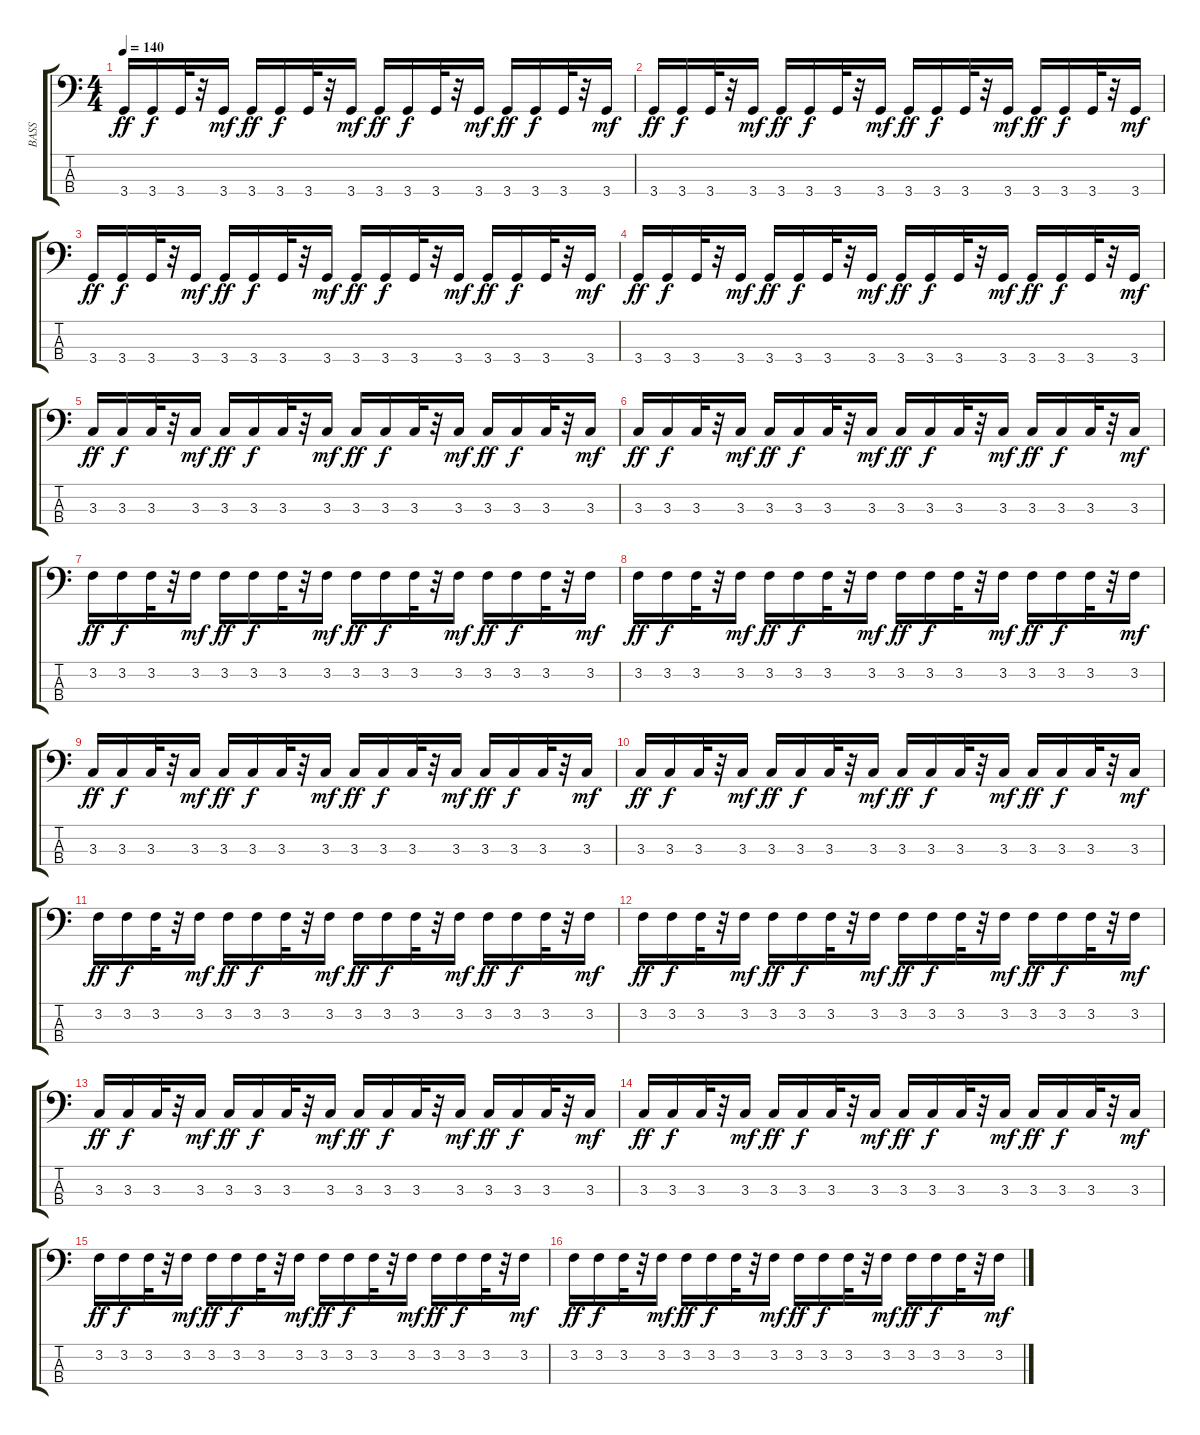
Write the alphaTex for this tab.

\track ("BASS " "BASS ") {instrument electricbassfinger}
\staff {score tabs}
\tuning (G2 D2 A1 E1) {hide}
\ts (4 4)
\tempo 140
\clef f4
\ks c
3.4.16{dy ff} 3.4.16{dy f} 3.4.32 r.32 3.4.16{dy mf} 3.4.16{dy ff} 3.4.16{dy f} 3.4.32 r.32 3.4.16{dy mf} 3.4.16{dy ff} 3.4.16{dy f} 3.4.32 r.32 3.4.16{dy mf} 3.4.16{dy ff} 3.4.16{dy f} 3.4.32 r.32 3.4.16{dy mf} |
3.4.16{dy ff} 3.4.16{dy f} 3.4.32 r.32 3.4.16{dy mf} 3.4.16{dy ff} 3.4.16{dy f} 3.4.32 r.32 3.4.16{dy mf} 3.4.16{dy ff} 3.4.16{dy f} 3.4.32 r.32 3.4.16{dy mf} 3.4.16{dy ff} 3.4.16{dy f} 3.4.32 r.32 3.4.16{dy mf} |
3.4.16{dy ff} 3.4.16{dy f} 3.4.32 r.32 3.4.16{dy mf} 3.4.16{dy ff} 3.4.16{dy f} 3.4.32 r.32 3.4.16{dy mf} 3.4.16{dy ff} 3.4.16{dy f} 3.4.32 r.32 3.4.16{dy mf} 3.4.16{dy ff} 3.4.16{dy f} 3.4.32 r.32 3.4.16{dy mf} |
3.4.16{dy ff} 3.4.16{dy f} 3.4.32 r.32 3.4.16{dy mf} 3.4.16{dy ff} 3.4.16{dy f} 3.4.32 r.32 3.4.16{dy mf} 3.4.16{dy ff} 3.4.16{dy f} 3.4.32 r.32 3.4.16{dy mf} 3.4.16{dy ff} 3.4.16{dy f} 3.4.32 r.32 3.4.16{dy mf} |
3.3.16{dy ff} 3.3.16{dy f} 3.3.32 r.32 3.3.16{dy mf} 3.3.16{dy ff} 3.3.16{dy f} 3.3.32 r.32 3.3.16{dy mf} 3.3.16{dy ff} 3.3.16{dy f} 3.3.32 r.32 3.3.16{dy mf} 3.3.16{dy ff} 3.3.16{dy f} 3.3.32 r.32 3.3.16{dy mf} |
3.3.16{dy ff} 3.3.16{dy f} 3.3.32 r.32 3.3.16{dy mf} 3.3.16{dy ff} 3.3.16{dy f} 3.3.32 r.32 3.3.16{dy mf} 3.3.16{dy ff} 3.3.16{dy f} 3.3.32 r.32 3.3.16{dy mf} 3.3.16{dy ff} 3.3.16{dy f} 3.3.32 r.32 3.3.16{dy mf} |
3.2.16{dy ff} 3.2.16{dy f} 3.2.32 r.32 3.2.16{dy mf} 3.2.16{dy ff} 3.2.16{dy f} 3.2.32 r.32 3.2.16{dy mf} 3.2.16{dy ff} 3.2.16{dy f} 3.2.32 r.32 3.2.16{dy mf} 3.2.16{dy ff} 3.2.16{dy f} 3.2.32 r.32 3.2.16{dy mf} |
3.2.16{dy ff} 3.2.16{dy f} 3.2.32 r.32 3.2.16{dy mf} 3.2.16{dy ff} 3.2.16{dy f} 3.2.32 r.32 3.2.16{dy mf} 3.2.16{dy ff} 3.2.16{dy f} 3.2.32 r.32 3.2.16{dy mf} 3.2.16{dy ff} 3.2.16{dy f} 3.2.32 r.32 3.2.16{dy mf} |
3.3.16{dy ff} 3.3.16{dy f} 3.3.32 r.32 3.3.16{dy mf} 3.3.16{dy ff} 3.3.16{dy f} 3.3.32 r.32 3.3.16{dy mf} 3.3.16{dy ff} 3.3.16{dy f} 3.3.32 r.32 3.3.16{dy mf} 3.3.16{dy ff} 3.3.16{dy f} 3.3.32 r.32 3.3.16{dy mf} |
3.3.16{dy ff} 3.3.16{dy f} 3.3.32 r.32 3.3.16{dy mf} 3.3.16{dy ff} 3.3.16{dy f} 3.3.32 r.32 3.3.16{dy mf} 3.3.16{dy ff} 3.3.16{dy f} 3.3.32 r.32 3.3.16{dy mf} 3.3.16{dy ff} 3.3.16{dy f} 3.3.32 r.32 3.3.16{dy mf} |
3.2.16{dy ff} 3.2.16{dy f} 3.2.32 r.32 3.2.16{dy mf} 3.2.16{dy ff} 3.2.16{dy f} 3.2.32 r.32 3.2.16{dy mf} 3.2.16{dy ff} 3.2.16{dy f} 3.2.32 r.32 3.2.16{dy mf} 3.2.16{dy ff} 3.2.16{dy f} 3.2.32 r.32 3.2.16{dy mf} |
3.2.16{dy ff} 3.2.16{dy f} 3.2.32 r.32 3.2.16{dy mf} 3.2.16{dy ff} 3.2.16{dy f} 3.2.32 r.32 3.2.16{dy mf} 3.2.16{dy ff} 3.2.16{dy f} 3.2.32 r.32 3.2.16{dy mf} 3.2.16{dy ff} 3.2.16{dy f} 3.2.32 r.32 3.2.16{dy mf} |
3.3.16{dy ff} 3.3.16{dy f} 3.3.32 r.32 3.3.16{dy mf} 3.3.16{dy ff} 3.3.16{dy f} 3.3.32 r.32 3.3.16{dy mf} 3.3.16{dy ff} 3.3.16{dy f} 3.3.32 r.32 3.3.16{dy mf} 3.3.16{dy ff} 3.3.16{dy f} 3.3.32 r.32 3.3.16{dy mf} |
3.3.16{dy ff} 3.3.16{dy f} 3.3.32 r.32 3.3.16{dy mf} 3.3.16{dy ff} 3.3.16{dy f} 3.3.32 r.32 3.3.16{dy mf} 3.3.16{dy ff} 3.3.16{dy f} 3.3.32 r.32 3.3.16{dy mf} 3.3.16{dy ff} 3.3.16{dy f} 3.3.32 r.32 3.3.16{dy mf} |
3.2.16{dy ff} 3.2.16{dy f} 3.2.32 r.32 3.2.16{dy mf} 3.2.16{dy ff} 3.2.16{dy f} 3.2.32 r.32 3.2.16{dy mf} 3.2.16{dy ff} 3.2.16{dy f} 3.2.32 r.32 3.2.16{dy mf} 3.2.16{dy ff} 3.2.16{dy f} 3.2.32 r.32 3.2.16{dy mf} |
3.2.16{dy ff} 3.2.16{dy f} 3.2.32 r.32 3.2.16{dy mf} 3.2.16{dy ff} 3.2.16{dy f} 3.2.32 r.32 3.2.16{dy mf} 3.2.16{dy ff} 3.2.16{dy f} 3.2.32 r.32 3.2.16{dy mf} 3.2.16{dy ff} 3.2.16{dy f} 3.2.32 r.32 3.2.16{dy mf}
